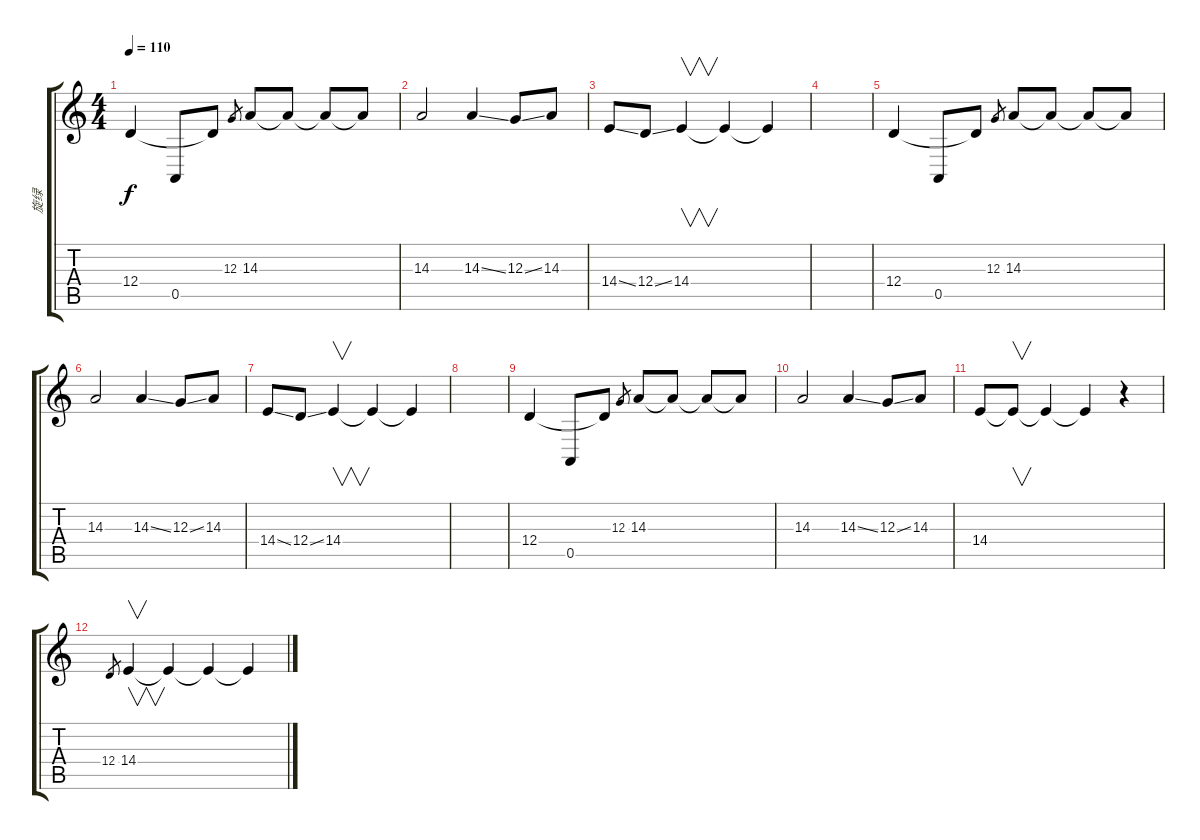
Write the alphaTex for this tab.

\track ("旋绿" "旋绿") {instrument fiddle}
\staff {score tabs}
\tuning (E4 B3 G3 D3 A2 E2) {hide}
\ts (4 4)
\tempo 110
\clef g2
\ks c
12.4.4{dy f volume 16 balance 14} 0.5.8 12.4{t}.8 12.3.8{gr} 14.3.8 14.3{t}.8 14.3{t}.8 14.3{t}.8 |
14.3.2 14.3{ss}.4 12.3{ss}.8 14.3.8 |
14.4{ss}.8 12.4{ss}.8 14.4.4{v} 14.4{t}.4 14.4{t}.4 |
|
12.4.4{volume 16 balance 14} 0.5.8 12.4{t}.8 12.3.8{gr} 14.3.8 14.3{t}.8 14.3{t}.8 14.3{t}.8 |
14.3.2 14.3{ss}.4 12.3{ss}.8 14.3.8 |
14.4{ss}.8 12.4{ss}.8 14.4.4{v} 14.4{t}.4 14.4{t}.4 |
|
12.4.4{volume 16 balance 14} 0.5.8 12.4{t}.8 12.3.8{gr} 14.3.8 14.3{t}.8 14.3{t}.8 14.3{t}.8 |
14.3.2 14.3{ss}.4 12.3{ss}.8 14.3.8 |
14.4.8 14.4{t}.8{v} 14.4{t}.4 14.4{t}.4 r.4 |
12.4.8{gr} 14.4.4{v} 14.4{t}.4 14.4{t}.4 14.4{t}.4
